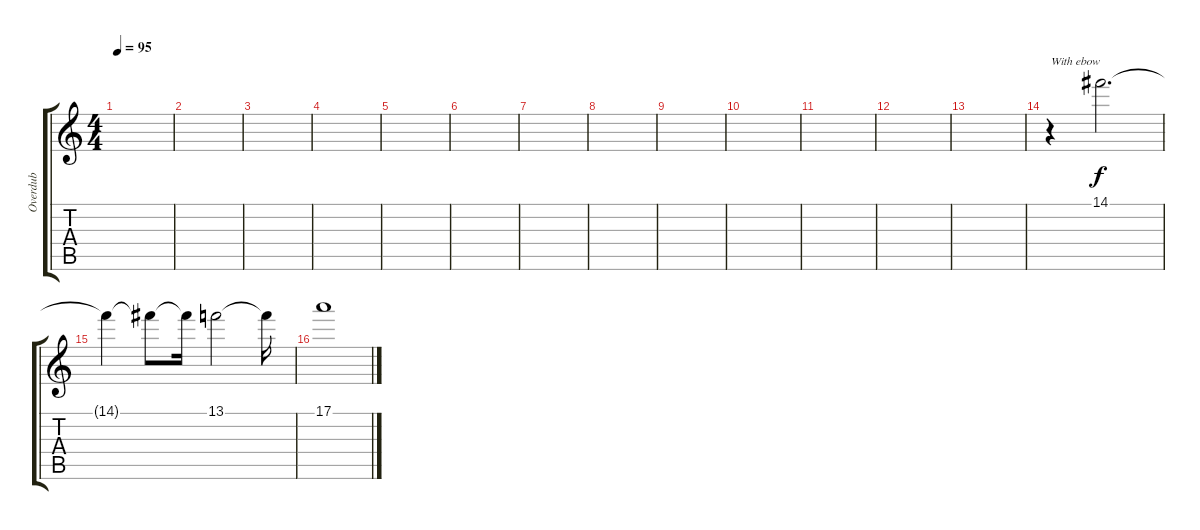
\track ("Overdub" "Overdub") {instrument distortionguitar}
\staff {score tabs}
\tuning (E4 B3 G3 D3 A2 E2) {hide}
\ts (4 4)
\tempo 95
\clef g2
\ks c
|
|
|
|
|
|
|
|
|
|
|
|
|
r.4{txt "With ebow" volume 11} 14.1.2{d} |
14.1{t}.4 14.1{t}.8 14.1{t}.16 13.1.2 13.1{t}.16 |
17.1.1
